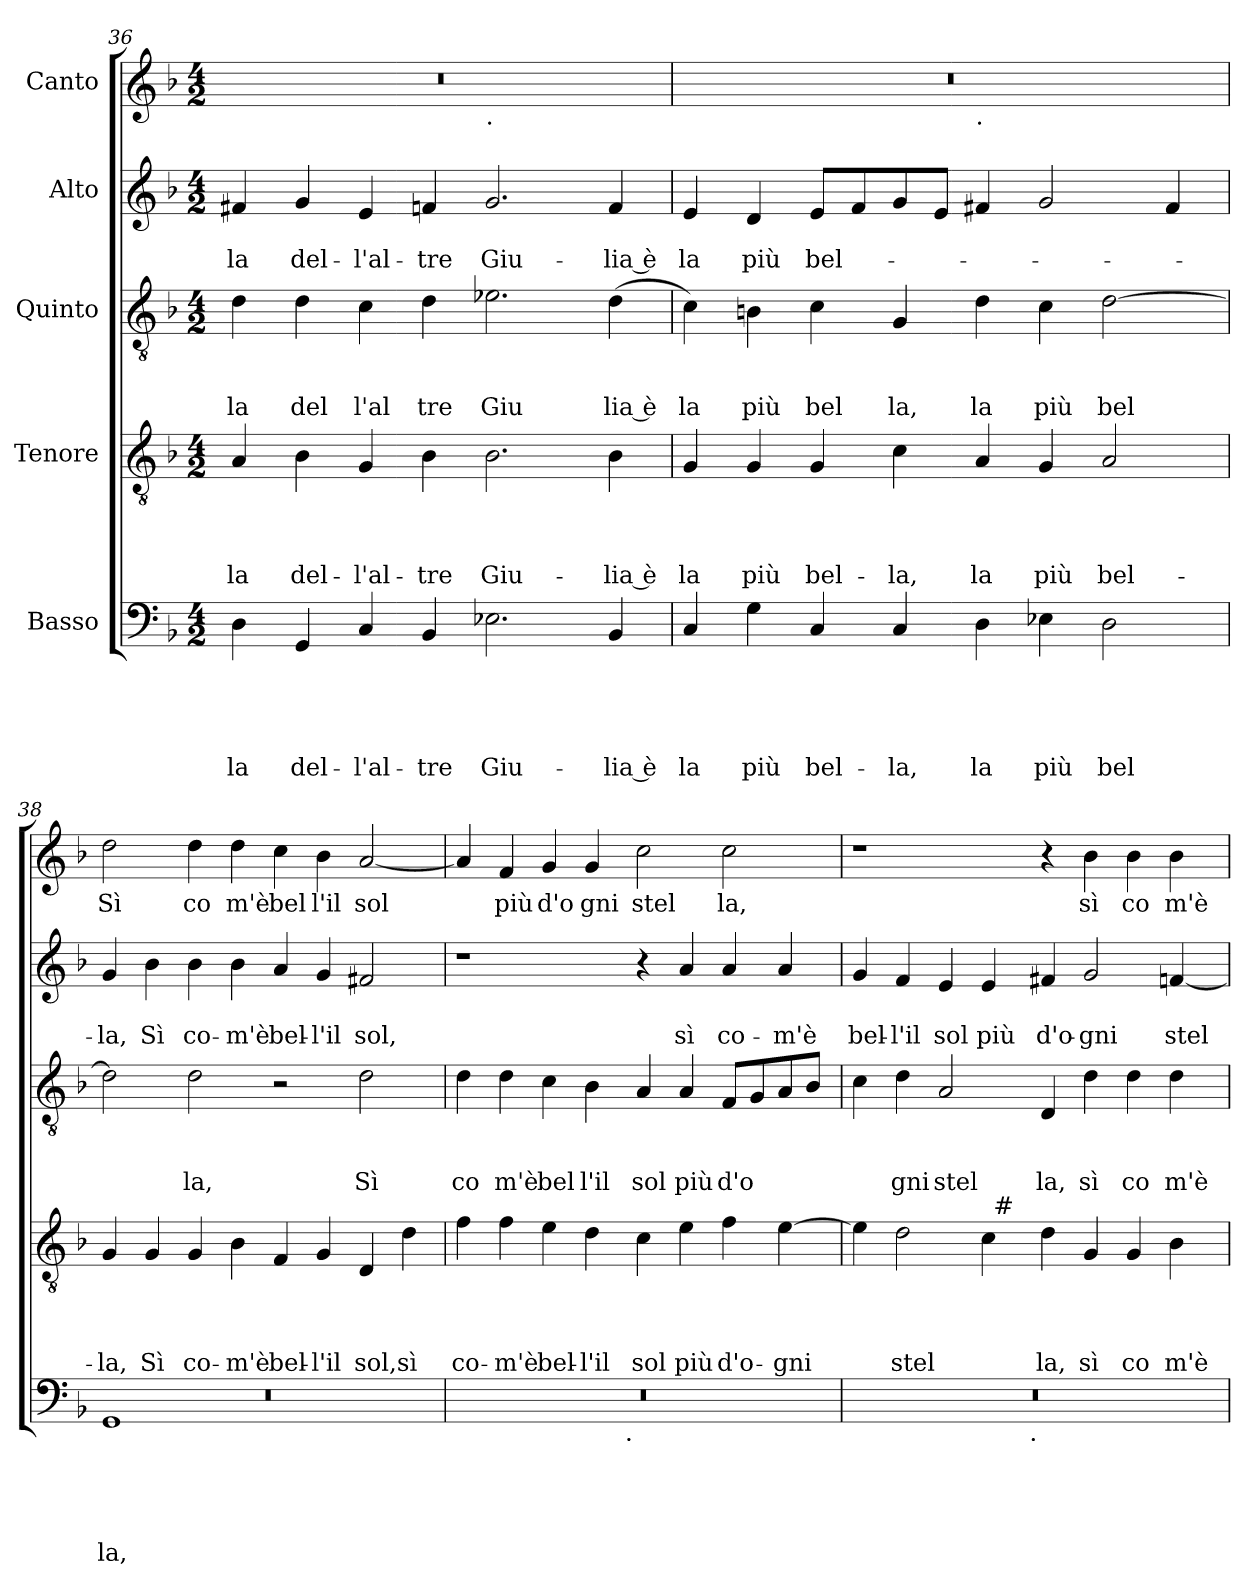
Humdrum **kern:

**kern	**text	**text	**text	**text	**text	**kern	**text	**text	**text	**text	**kern	**text	**text	**text	**kern	**text	**text	**kern	**text
*part5	*part5	*part5	*part5	*part5	*part5	*part4	*part4	*part4	*part4	*part4	*part3	*part3	*part3	*part3	*part2	*part2	*part2	*part1	*part1
*staff5	*staff5	*staff5	*staff5	*staff5	*staff5	*staff4	*staff4	*staff4	*staff4	*staff4	*staff3	*staff3	*staff3	*staff3	*staff2	*staff2	*staff2	*staff1	*staff1
*I"Basso	*	*	*	*	*	*I"Tenore	*	*	*	*	*I"Quinto	*	*	*	*I"Alto	*	*	*I"Canto	*
*clefF4	*	*	*	*	*	*clefGv2	*	*	*	*	*clefGv2	*	*	*	*clefG2	*	*	*clefG2	*
*ITrd-3c-5	*	*	*	*	*	*ITrd-3c-5	*	*	*	*	*ITrd-3c-5	*	*	*	*ITrd-3c-5	*	*	*	*
*k[b-e-]	*	*	*	*	*	*k[b-e-]	*	*	*	*	*k[b-e-]	*	*	*	*k[b-e-]	*	*	*k[b-]	*
*B-:	*	*	*	*	*	*B-:	*	*	*	*	*B-:	*	*	*	*B-:	*	*	*F:	*
*M4/2	*	*	*	*	*	*M4/2	*	*	*	*	*M4/2	*	*	*	*M4/2	*	*	*M4/2	*
=36	=36	=36	=36	=36	=36	=36	=36	=36	=36	=36	=36	=36	=36	=36	=36	=36	=36	=36	=36
!	!	!	!	!	!LO:LY:b	!	!	!	!	!LO:LY:b	!	!	!	!LO:LY:b	!	!	!LO:LY:b	!	!
*	*	*	*	*	*	*	*	*	*	*	*	*	*	*	*	*	*	*^	*
4G\	.	.	.	.	-la	4d/	.	.	.	-la	4g\	.	.	la	4bn/	.	-la	0r	1ryy	.
!	!	!	!	!	!LO:LY:b	!	!	!	!	!LO:LY:b	!	!	!	!LO:LY:b	!	!	!LO:LY:b	!	!	!
4C/	.	.	.	.	del-	4e-\	.	.	.	del-	4g\	.	.	del	4cc/	.	del-	.	.	.
!	!	!	!	!	!LO:LY:b	!	!	!	!	!LO:LY:b	!	!	!	!LO:LY:b	!	!	!LO:LY:b	!	!	!
4F/	.	.	.	.	-l'al-	4c/	.	.	.	-l'al-	4f\	.	.	l'al	4a/	.	-l'al-	.	.	.
!	!	!	!	!	!LO:LY:b	!	!	!	!	!LO:LY:b	!	!	!	!LO:LY:b	!	!	!LO:LY:b	!	!	!
4E-/	.	.	.	.	-tre	4e-\	.	.	.	-tre	4g\	.	.	tre	4b-X/	.	-tre	.	.	.
!	!	!	!	!	!	!	!	!	!	!	!	!	!	!	!	!	!	!	!LO:TX:b:t=.	!
!	!	!	!	!	!LO:LY:b	!	!	!	!	!LO:LY:b	!	!	!	!LO:LY:b	!	!	!LO:LY:b	!	!	!
2.A-X\	.	.	.	.	Giu-	2.e-\	.	.	.	Giu-	2.a-X\	.	.	Giu	2.cc/	.	Giu-	.	1ryy	.
!	!	!	!	!	!LO:LY:b:rj	!	!	!	!	!LO:LY:b:rj	!	!	!	!LO:LY:b:rj	!	!	!LO:LY:b:rj	!	!	!
4E-/	.	.	.	.	-lia è	4e-\	.	.	.	-lia è	(<4g\	.	.	lia è	4b-/	.	-lia è	.	.	.
=37	=37	=37	=37	=37	=37	=37	=37	=37	=37	=37	=37	=37	=37	=37	=37	=37	=37	=37	=37	=37
!	!	!	!	!	!LO:LY:b	!	!	!	!	!LO:LY:b	!	!	!	!LO:LY:b	!	!	!LO:LY:b	!	!	!
4F/	.	.	.	.	la	4c/	.	.	.	la	4f\)	.	.	la	4a/	.	la	0r	1ryy	.
!	!	!	!	!	!LO:LY:b	!	!	!	!	!LO:LY:b	!	!	!	!LO:LY:b	!	!	!LO:LY:b	!	!	!
4c\	.	.	.	.	più	4c/	.	.	.	più	4en\	.	.	più	4g/	.	più	.	.	.
!	!	!	!	!	!LO:LY:b	!	!	!	!	!LO:LY:b	!	!	!	!LO:LY:b	!	!	!LO:LY:b	!	!	!
4F/	.	.	.	.	bel-	4c/	.	.	.	bel-	4f\	.	.	bel	8a/L	.	bel-	.	.	.
.	.	.	.	.	.	.	.	.	.	.	.	.	.	.	8b-/	.	.	.	.	.
!	!	!	!	!	!LO:LY:b	!	!	!	!	!LO:LY:b	!	!	!	!LO:LY:b	!	!	!	!	!	!
4F/	.	.	.	.	-la,	4f\	.	.	.	-la,	4c/	.	.	la,	8cc/	.	.	.	.	.
.	.	.	.	.	.	.	.	.	.	.	.	.	.	.	8a/J	.	.	.	.	.
!	!	!	!	!	!	!	!	!	!	!	!	!	!	!	!	!	!	!	!LO:TX:b:t=.	!
!	!	!	!	!	!LO:LY:b	!	!	!	!	!LO:LY:b	!	!	!	!LO:LY:b	!	!	!	!	!	!
4G\	.	.	.	.	la	4d/	.	.	.	la	4g\	.	.	la	4bn/	.	.	.	1ryy	.
!	!	!	!	!	!LO:LY:b	!	!	!	!	!LO:LY:b	!	!	!	!LO:LY:b	!	!	!	!	!	!
4A-X\	.	.	.	.	più	4c/	.	.	.	più	4f\	.	.	più	2cc/	.	.	.	.	.
!	!	!	!	!	!LO:LY:b	!	!	!	!	!LO:LY:b	!	!	!	!LO:LY:b	!	!	!	!	!	!
2G\	.	.	.	.	bel-	2d/	.	.	.	bel-	[>2g\	.	.	bel	.	.	.	.	.	.
.	.	.	.	.	.	.	.	.	.	.	.	.	.	.	4b/	.	.	.	.	.
=38	=38	=38	=38	=38	=38	=38	=38	=38	=38	=38	=38	=38	=38	=38	=38	=38	=38	=38	=38	=38
*^	*	*	*	*	*	*	*	*	*	*	*	*	*	*	*	*	*	*	*	*
*	*^	*	*	*	*	*	*	*	*	*	*	*	*	*	*	*	*	*	*	*	*
!	!	!LO:N:vis=1	!	!	!	!	!LO:LY:b	!	!	!	!	!LO:LY:b	!	!	!	!	!	!	!LO:LY:b	!	!	!LO:LY:b
*	*	*	*	*	*	*	*	*	*	*	*	*	*	*	*	*	*	*	*	*v	*v	*
0ryy	1C	0r	.	.	.	.	-la,	4c/	.	.	.	-la,	2g\]	.	.	.	4cc/	.	-la,	2dd\	Sì
!	!	!	!	!	!	!	!	!	!	!	!	!LO:LY:b	!	!	!	!	!	!	!LO:LY:b	!	!
.	.	.	.	.	.	.	.	4c/	.	.	.	Sì	.	.	.	.	4ee-\	.	Sì	.	.
!	!	!	!	!	!	!	!	!	!	!	!	!LO:LY:b	!	!	!	!LO:LY:b	!	!	!LO:LY:b	!	!LO:LY:b
.	.	.	.	.	.	.	.	4c/	.	.	.	co-	2g\	.	.	la,	4ee-\	.	co-	4dd\	co
!	!	!	!	!	!	!	!	!	!	!	!	!LO:LY:b	!	!	!	!	!	!	!LO:LY:b	!	!LO:LY:b
.	.	.	.	.	.	.	.	4e-\	.	.	.	-m'è	.	.	.	.	4ee-\	.	-m'è	4dd\	m'è
!	!	!	!	!	!	!	!	!	!	!	!	!LO:LY:b	!	!	!	!	!	!	!LO:LY:b	!	!LO:LY:b
.	1ryy	.	.	.	.	.	.	4B-/	.	.	.	bel-	2r	.	.	.	4dd/	.	bel-	4cc\	bel
!	!	!	!	!	!	!	!	!	!	!	!	!LO:LY:b	!	!	!	!	!	!	!LO:LY:b	!	!LO:LY:b
.	.	.	.	.	.	.	.	4c/	.	.	.	-l'il	.	.	.	.	4cc/	.	-l'il	4b-\	l'il
!	!	!	!	!	!	!	!	!	!	!	!	!LO:LY:b	!	!	!	!LO:LY:b	!	!	!LO:LY:b	!	!LO:LY:b
.	.	.	.	.	.	.	.	4G/	.	.	.	sol,	2g\	.	.	Sì	2bn/	.	sol,	[<2a/	sol
!	!	!	!	!	!	!	!	!	!	!	!	!LO:LY:b	!	!	!	!	!	!	!	!	!
.	.	.	.	.	.	.	.	4g\	.	.	.	sì	.	.	.	.	.	.	.	.	.
*v	*v	*v	*	*	*	*	*	*	*	*	*	*	*	*	*	*	*	*	*	*	*
=39	=39	=39	=39	=39	=39	=39	=39	=39	=39	=39	=39	=39	=39	=39	=39	=39	=39	=39	=39
!	!	!	!	!	!	!	!	!	!	!LO:LY:b	!	!	!	!LO:LY:b	!	!	!	!	!
*^	*	*	*	*	*	*	*	*	*	*	*	*	*	*	*	*	*	*	*
0r	2ryy	.	.	.	.	.	4b-\	.	.	.	co-	4g\	.	.	co	1r	.	.	4a/]	.
!	!	!	!	!	!	!	!	!	!	!	!LO:LY:b	!	!	!	!LO:LY:b	!	!	!	!	!LO:LY:b
.	.	.	.	.	.	.	4b-\	.	.	.	-m'è	4g\	.	.	m'è	.	.	.	4f/	più
!	!	!	!	!	!	!	!	!	!	!	!LO:LY:b	!	!	!	!LO:LY:b	!	!	!	!	!LO:LY:b
.	4...ryy	.	.	.	.	.	4a\	.	.	.	bel-	4f\	.	.	bel	.	.	.	4g/	d'o
!	!	!	!	!	!	!	!	!	!	!	!LO:LY:b	!	!	!	!LO:LY:b	!	!	!	!	!LO:LY:b
.	.	.	.	.	.	.	4g\	.	.	.	-l'il	4e-\	.	.	l'il	.	.	.	4g/	gni
!	!LO:TX:b:t=.	!	!	!	!	!	!	!	!	!	!	!	!	!	!	!	!	!	!	!
.	1ryy	.	.	.	.	.	.	.	.	.	.	.	.	.	.	.	.	.	.	.
!	!	!	!	!	!	!	!	!	!	!	!LO:LY:b	!	!	!	!LO:LY:b	!	!	!	!	!LO:LY:b
.	.	.	.	.	.	.	4f\	.	.	.	sol	4d/	.	.	sol	4r	.	.	2cc\	stel
!	!	!	!	!	!	!	!	!	!	!	!LO:LY:b	!	!	!	!LO:LY:b	!	!	!LO:LY:b	!	!
.	.	.	.	.	.	.	4a\	.	.	.	più	4d/	.	.	più	4dd/	.	sì	.	.
!	!	!	!	!	!	!	!	!	!	!	!LO:LY:b	!	!	!	!LO:LY:b	!	!	!LO:LY:b	!	!LO:LY:b
.	.	.	.	.	.	.	4b-\	.	.	.	d'o-	8B-/L	.	.	d'o	4dd/	.	co-	2cc\	la,
.	.	.	.	.	.	.	.	.	.	.	.	8c/	.	.	.	.	.	.	.	.
!	!	!	!	!	!	!	!	!	!	!	!LO:LY:b	!	!	!	!	!	!	!LO:LY:b	!	!
.	.	.	.	.	.	.	[>4a\	.	.	.	-gni	8d/	.	.	.	4dd/	.	-m'è	.	.
.	.	.	.	.	.	.	.	.	.	.	.	8e-/J	.	.	.	.	.	.	.	.
.	32ryy	.	.	.	.	.	.	.	.	.	.	.	.	.	.	.	.	.	.	.
!!LO:PB:g=z
=40	=40	=40	=40	=40	=40	=40	=40	=40	=40	=40	=40	=40	=40	=40	=40	=40	=40	=40	=40	=40
!	!	!	!	!	!	!	!	!	!	!	!	!	!	!	!	!	!	!LO:LY:b	!	!
*	*	*	*	*	*	*	*^	*	*	*	*	*	*	*	*	*	*	*	*	*
0r	2ryy	.	.	.	.	.	4a\]	2ryy	.	.	.	.	4f\	.	.	.	4cc/	.	bel-	1r	.
!	!	!	!	!	!	!	!	!	!	!	!	!LO:LY:b	!	!	!	!LO:LY:b	!	!	!LO:LY:b	!	!
.	.	.	.	.	.	.	2g\	.	.	.	.	stel	4g\	.	.	gni	4b-/	.	-l'il	.	.
!	!	!	!	!	!	!	!	!	!	!	!	!	!	!	!	!LO:LY:b	!	!	!LO:LY:b	!	!
.	4...ryy	.	.	.	.	.	.	4ryy	.	.	.	.	2d/	.	.	stel	4a/	.	sol	.	.
!	!	!	!	!	!	!	!	!	!	!	!	!	!	!	!	!	!	!	!LO:LY:b	!	!
.	.	.	.	.	.	.	4f\	32ryy	.	.	.	.	.	.	.	.	4a/	.	più	.	.
!	!	!	!	!	!	!	!	!LO:TX:a:t=#	!	!	!	!	!	!	!	!	!	!	!	!	!
.	.	.	.	.	.	.	.	1ryy	.	.	.	.	.	.	.	.	.	.	.	.	.
!	!LO:TX:b:t=.	!	!	!	!	!	!	!	!	!	!	!	!	!	!	!	!	!	!	!	!
.	1ryy	.	.	.	.	.	.	.	.	.	.	.	.	.	.	.	.	.	.	.	.
!	!	!	!	!	!	!	!	!	!	!	!	!LO:LY:b	!	!	!	!LO:LY:b	!	!	!LO:LY:b	!	!
.	.	.	.	.	.	.	4g\	.	.	.	.	la,	4G/	.	.	la,	4bn/	.	d'o-	4r	.
!	!	!	!	!	!	!	!	!	!	!	!	!LO:LY:b	!	!	!	!LO:LY:b	!	!	!LO:LY:b	!	!LO:LY:b
.	.	.	.	.	.	.	4c/	.	.	.	.	sì	4g\	.	.	sì	2cc/	.	-gni	4b-\	sì
!	!	!	!	!	!	!	!	!	!	!	!	!LO:LY:b	!	!	!	!LO:LY:b	!	!	!	!	!LO:LY:b
.	.	.	.	.	.	.	4c/	.	.	.	.	co	4g\	.	.	co	.	.	.	4b-\	co
!	!	!	!	!	!	!	!	!	!	!	!	!LO:LY:b	!	!	!	!LO:LY:b	!	!	!LO:LY:b	!	!LO:LY:b
.	.	.	.	.	.	.	4e-\	.	.	.	.	m'è	4g\	.	.	m'è	[<4b-X/	.	stel-	4b-\	m'è
.	.	.	.	.	.	.	.	8..ryy	.	.	.	.	.	.	.	.	.	.	.	.	.
.	32ryy	.	.	.	.	.	.	.	.	.	.	.	.	.	.	.	.	.	.	.	.
*v	*v	*	*	*	*	*	*	*	*	*	*	*	*	*	*	*	*	*	*	*	*
*	*	*	*	*	*	*v	*v	*	*	*	*	*	*	*	*	*	*	*	*	*
=	=	=	=	=	=	=	=	=	=	=	=	=	=	=	=	=	=	=	=
*-	*-	*-	*-	*-	*-	*-	*-	*-	*-	*-	*-	*-	*-	*-	*-	*-	*-	*-	*-
